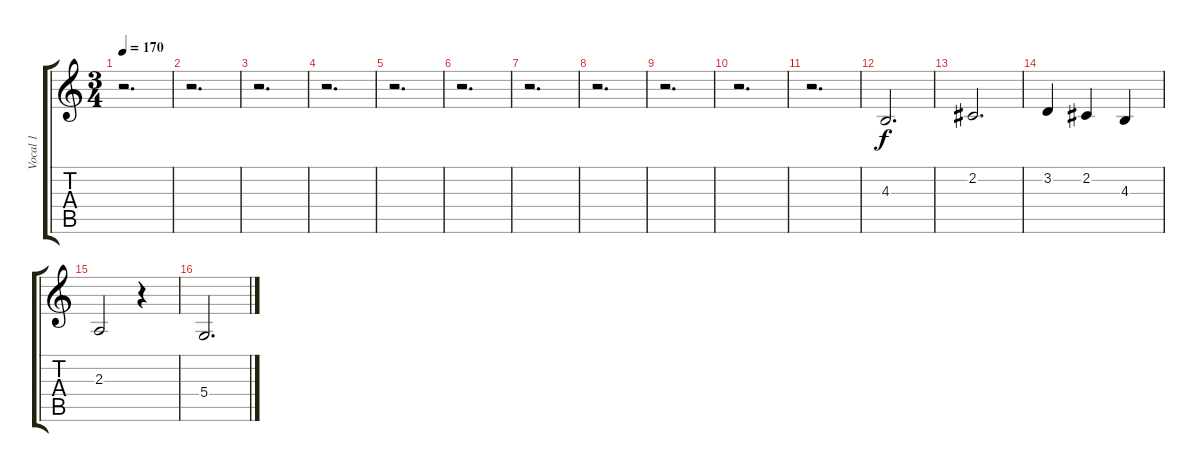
\track ("Vocal 1" "Vocal 1") {instrument synthvoice}
\staff {score tabs}
\tuning (E4 B3 G3 D3 A2 E2) {hide}
\ts (3 4)
\tempo 170
\clef g2
\ks c
r.2{d dy fff} |
r.2{d} |
r.2{d} |
r.2{d volume 10} |
r.2{d} |
r.2{d} |
r.2{d} |
r.2{d} |
r.2{d} |
r.2{d} |
r.2{d} |
4.3.2{d dy f} |
2.2.2{d} |
3.2.4 2.2.4 4.3.4 |
2.3.2 r.4 |
5.4.2{d}
